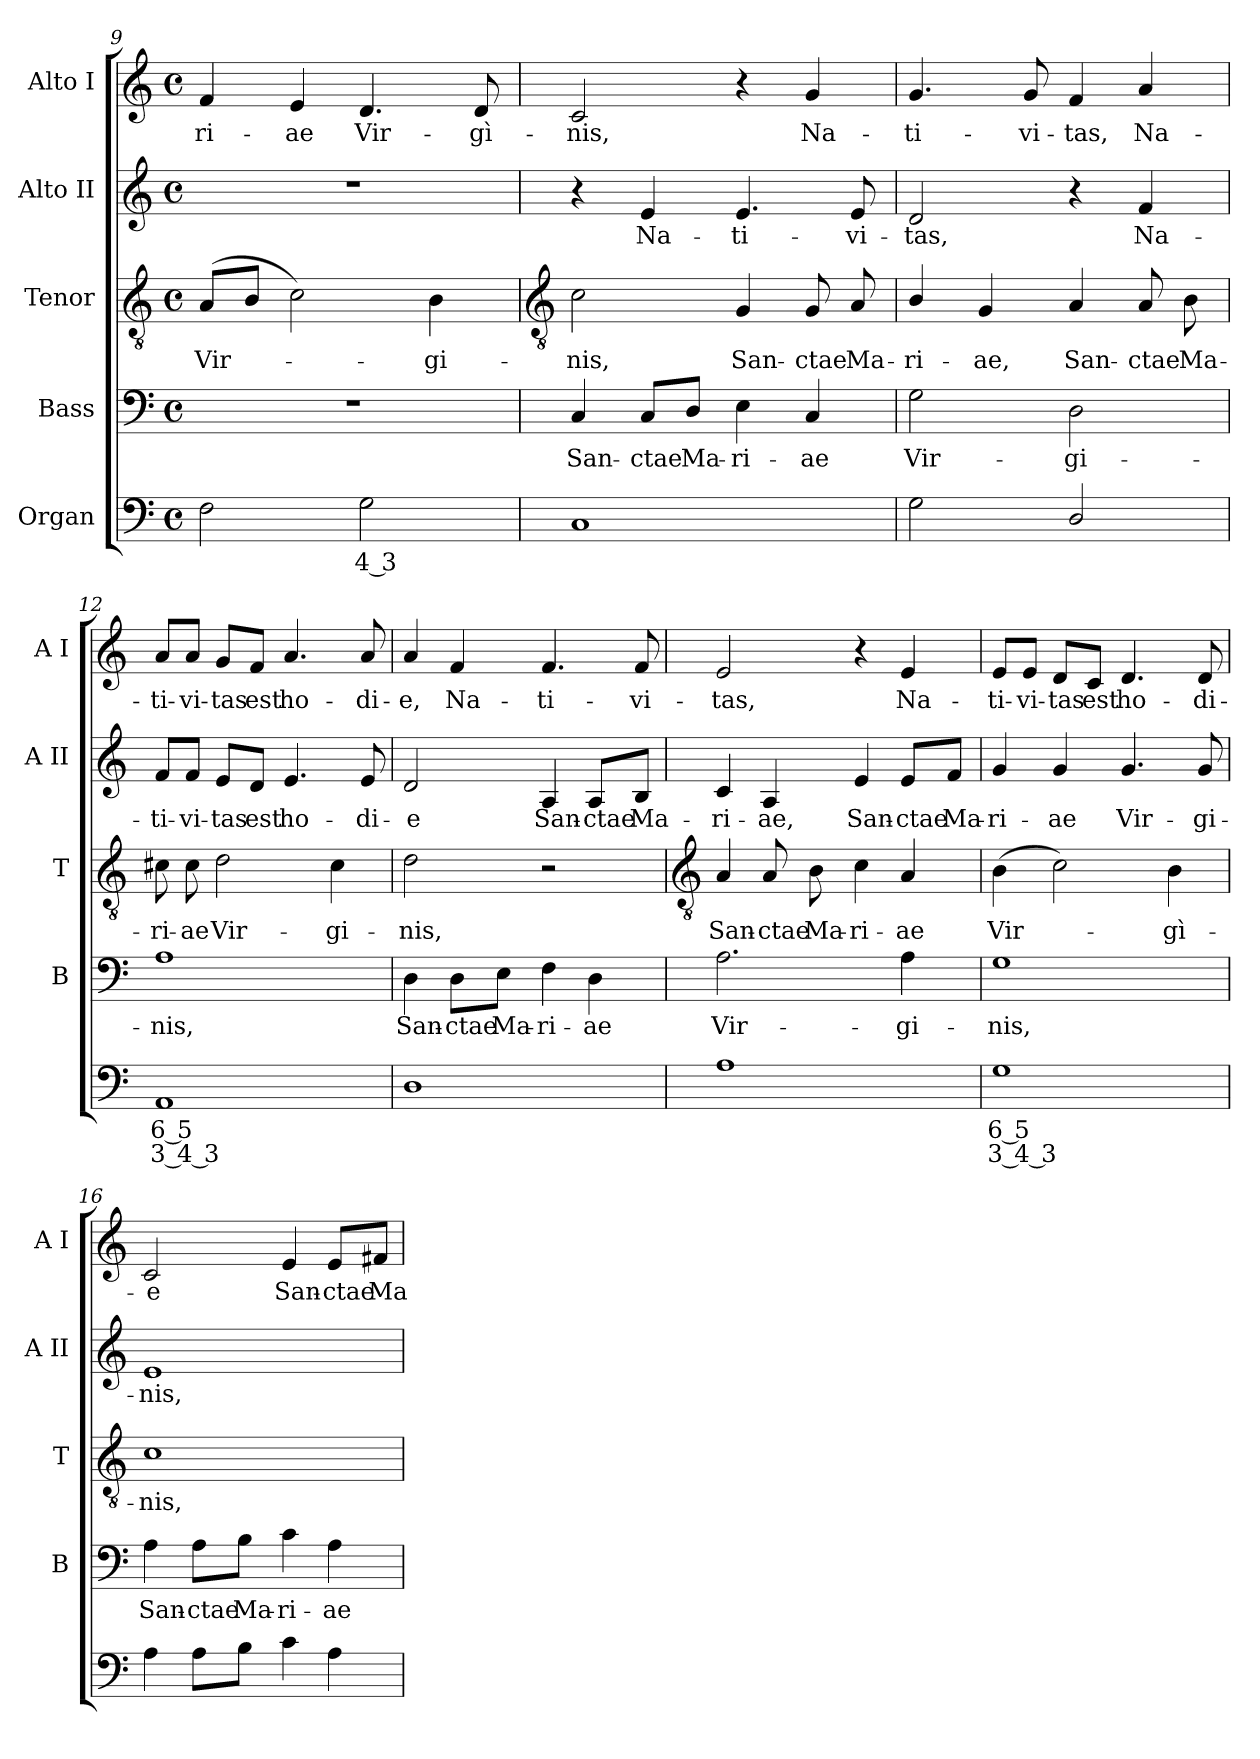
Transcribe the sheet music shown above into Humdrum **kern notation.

**kern	**text	**text	**kern	**text	**kern	**text	**kern	**text	**kern	**text
*part5	*part5	*part5	*part4	*part4	*part3	*part3	*part2	*part2	*part1	*part1
*staff5	*staff5	*staff5	*staff4	*staff4	*staff3	*staff3	*staff2	*staff2	*staff1	*staff1
*I"Organ	*	*	*I"Bass	*	*I"Tenor	*	*I"Alto II	*	*I"Alto I	*
*	*	*	*I'B	*	*I'T	*	*I'A II	*	*I'A I	*
*clefF4	*	*	*clefF4	*	*clefGv2	*	*clefG2	*	*clefG2	*
*k[]	*	*	*k[]	*	*k[]	*	*k[]	*	*k[]	*
*C:	*	*	*C:	*	*C:	*	*C:	*	*C:	*
*M4/4	*	*	*M4/4	*	*M4/4	*	*M4/4	*	*M4/4	*
*met(c)	*	*	*met(c)	*	*met(c)	*	*met(c)	*	*met(c)	*
=9	=9	=9	=9	=9	=9	=9	=9	=9	=9	=9
!	!	!	!	!	!	!LO:LY:b	!	!	!	!LO:LY:b
2F	.	.	1r	.	(<8AL	Vir-	1r	.	4f	-ri-
.	.	.	.	.	8BJ	.	.	.	.	.
!	!	!	!	!	!	!	!	!	!	!LO:LY:b
.	.	.	.	.	2c)	.	.	.	4e	-ae
!	!LO:LY:b	!	!	!	!	!	!	!	!	!LO:LY:b
2G	4 3	.	.	.	.	.	.	.	4.d	Vir-
!	!	!	!	!	!	!LO:LY:b	!	!	!	!
.	.	.	.	.	4B	gi-	.	.	.	.
!	!	!	!	!	!	!	!	!	!	!LO:LY:b
.	.	.	.	.	.	.	.	.	8d	-gì-
!!LO:LB:g=z
=10	=10	=10	=10	=10	=10	=10	=10	=10	=10	=10
*	*	*	*	*	*clefGv2	*	*	*	*	*
!	!	!	!	!LO:LY:b	!	!LO:LY:b	!	!	!	!LO:LY:b
1C	.	.	4C	San-	2c	-nis,	4r	.	2c	-nis,
!	!	!	!	!LO:LY:b	!	!	!	!LO:LY:b	!	!
.	.	.	8C/L	-ctae	.	.	4e	Na-	.	.
!	!	!	!	!LO:LY:b	!	!	!	!	!	!
.	.	.	8D/J	Ma-	.	.	.	.	.	.
!	!	!	!	!LO:LY:b	!	!LO:LY:b	!	!LO:LY:b	!	!
.	.	.	4E	-ri-	4G	San-	4.e	-ti-	4r	.
!	!	!	!	!LO:LY:b	!	!LO:LY:b	!	!	!	!LO:LY:b
.	.	.	4C	-ae	8G	-ctae	.	.	4g	Na-
!	!	!	!	!	!	!LO:LY:b	!	!LO:LY:b	!	!
.	.	.	.	.	8A	Ma-	8e	-vi-	.	.
=11	=11	=11	=11	=11	=11	=11	=11	=11	=11	=11
!	!	!	!	!LO:LY:b	!	!LO:LY:b	!	!LO:LY:b	!	!LO:LY:b
2G	.	.	2G	Vir-	4B/	-ri-	2d	-tas,	4.g	-ti-
!	!	!	!	!	!	!LO:LY:b	!	!	!	!
.	.	.	.	.	4G	-ae,	.	.	.	.
!	!	!	!	!	!	!	!	!	!	!LO:LY:b
.	.	.	.	.	.	.	.	.	8g	-vi-
!	!	!	!	!LO:LY:b	!	!LO:LY:b	!	!	!	!LO:LY:b
2D/	.	.	2D	-gi-	4A	San-	4r	.	4f	-tas,
!	!	!	!	!	!	!LO:LY:b	!	!LO:LY:b	!	!LO:LY:b
.	.	.	.	.	8A	-ctae	4f	Na-	4a	Na-
!	!	!	!	!	!	!LO:LY:b	!	!	!	!
.	.	.	.	.	8B	Ma-	.	.	.	.
=12	=12	=12	=12	=12	=12	=12	=12	=12	=12	=12
!	!LO:LY:b	!LO:LY:b	!	!LO:LY:b	!	!LO:LY:b	!	!LO:LY:b	!	!LO:LY:b
1AA	6 5	3 4 3	1A	-nis,	8c#X	-ri-	8f/L	-ti-	8a/L	-ti-
!	!	!	!	!	!	!LO:LY:b	!	!LO:LY:b	!	!LO:LY:b
.	.	.	.	.	8c#	-ae	8f/J	-vi-	8a/J	-vi-
!	!	!	!	!	!	!LO:LY:b	!	!LO:LY:b	!	!LO:LY:b
.	.	.	.	.	2d	Vir-	8e/L	-tas	8g/L	-tas
!	!	!	!	!	!	!	!	!LO:LY:b	!	!LO:LY:b
.	.	.	.	.	.	.	8d/J	est	8f/J	est
!	!	!	!	!	!	!	!	!LO:LY:b	!	!LO:LY:b
.	.	.	.	.	.	.	4.e	ho-	4.a	ho-
!	!	!	!	!	!	!LO:LY:b	!	!	!	!
.	.	.	.	.	4c#	-gi-	.	.	.	.
!	!	!	!	!	!	!	!	!LO:LY:b	!	!LO:LY:b
.	.	.	.	.	.	.	8e	-di-	8a	-di-
=13	=13	=13	=13	=13	=13	=13	=13	=13	=13	=13
!	!	!	!	!LO:LY:b	!	!LO:LY:b	!	!LO:LY:b	!	!LO:LY:b
1D	.	.	4D	San-	2d	-nis,	2d	-e	4a	-e,
!	!	!	!	!LO:LY:b	!	!	!	!	!	!LO:LY:b
.	.	.	8D\L	-ctae	.	.	.	.	4f	Na-
!	!	!	!	!LO:LY:b	!	!	!	!	!	!
.	.	.	8E\J	Ma-	.	.	.	.	.	.
!	!	!	!	!LO:LY:b	!	!	!	!LO:LY:b	!	!LO:LY:b
.	.	.	4F	-ri-	2r	.	4A	San-	4.f	-ti-
!	!	!	!	!LO:LY:b	!	!	!	!LO:LY:b	!	!
.	.	.	4D	-ae	.	.	8A/L	-ctae	.	.
!	!	!	!	!	!	!	!	!LO:LY:b	!	!LO:LY:b
.	.	.	.	.	.	.	8B/J	Ma-	8f	-vi-
!!LO:LB:g=z
=14	=14	=14	=14	=14	=14	=14	=14	=14	=14	=14
*	*	*	*	*	*clefGv2	*	*	*	*	*
!	!	!	!	!LO:LY:b	!	!LO:LY:b	!	!LO:LY:b	!	!LO:LY:b
1A	.	.	2.A	Vir-	4A	San-	4c	-ri-	2e	-tas,
!	!	!	!	!	!	!LO:LY:b	!	!LO:LY:b	!	!
.	.	.	.	.	8A	-ctae	4A	-ae,	.	.
!	!	!	!	!	!	!LO:LY:b	!	!	!	!
.	.	.	.	.	8B	Ma-	.	.	.	.
!	!	!	!	!	!	!LO:LY:b	!	!LO:LY:b	!	!
.	.	.	.	.	4c	-ri-	4e	San-	4r	.
!	!	!	!	!LO:LY:b	!	!LO:LY:b	!	!LO:LY:b	!	!LO:LY:b
.	.	.	4A	-gi-	4A	-ae	8e/L	-ctae	4e	Na-
!	!	!	!	!	!	!	!	!LO:LY:b	!	!
.	.	.	.	.	.	.	8f/J	Ma-	.	.
=15	=15	=15	=15	=15	=15	=15	=15	=15	=15	=15
!	!LO:LY:b	!LO:LY:b	!	!LO:LY:b	!	!LO:LY:b	!	!LO:LY:b	!	!LO:LY:b
1G	6 5	3 4 3	1G	-nis,	(>4B	Vir-	4g	-ri-	8e/L	-ti-
!	!	!	!	!	!	!	!	!	!	!LO:LY:b
.	.	.	.	.	.	.	.	.	8e/J	-vi-
!	!	!	!	!	!	!	!	!LO:LY:b	!	!LO:LY:b
.	.	.	.	.	2c)	.	4g	-ae	8d/L	-tas
!	!	!	!	!	!	!	!	!	!	!LO:LY:b
.	.	.	.	.	.	.	.	.	8c/J	est
!	!	!	!	!	!	!	!	!LO:LY:b	!	!LO:LY:b
.	.	.	.	.	.	.	4.g	Vir-	4.d	ho-
!	!	!	!	!	!	!LO:LY:b	!	!	!	!
.	.	.	.	.	4B	gì-	.	.	.	.
!	!	!	!	!	!	!	!	!LO:LY:b	!	!LO:LY:b
.	.	.	.	.	.	.	8g	-gi-	8d	-di-
=16	=16	=16	=16	=16	=16	=16	=16	=16	=16	=16
!	!	!	!	!LO:LY:b	!	!LO:LY:b	!	!LO:LY:b	!	!LO:LY:b
4A	.	.	4A	San-	1c	-nis,	1e	-nis,	2c	-e
!	!	!	!	!LO:LY:b	!	!	!	!	!	!
8AL	.	.	8A\L	-ctae	.	.	.	.	.	.
!	!	!	!	!LO:LY:b	!	!	!	!	!	!
8BJ	.	.	8B\J	Ma-	.	.	.	.	.	.
!	!	!	!	!LO:LY:b	!	!	!	!	!	!LO:LY:b
4c	.	.	4c	-ri-	.	.	.	.	4e	San-
!	!	!	!	!LO:LY:b	!	!	!	!	!	!LO:LY:b
4A	.	.	4A	-ae	.	.	.	.	8e/L	-ctae
!	!	!	!	!	!	!	!	!	!	!LO:LY:b
.	.	.	.	.	.	.	.	.	8f#X/J	Ma-
=	=	=	=	=	=	=	=	=	=	=
*-	*-	*-	*-	*-	*-	*-	*-	*-	*-	*-
